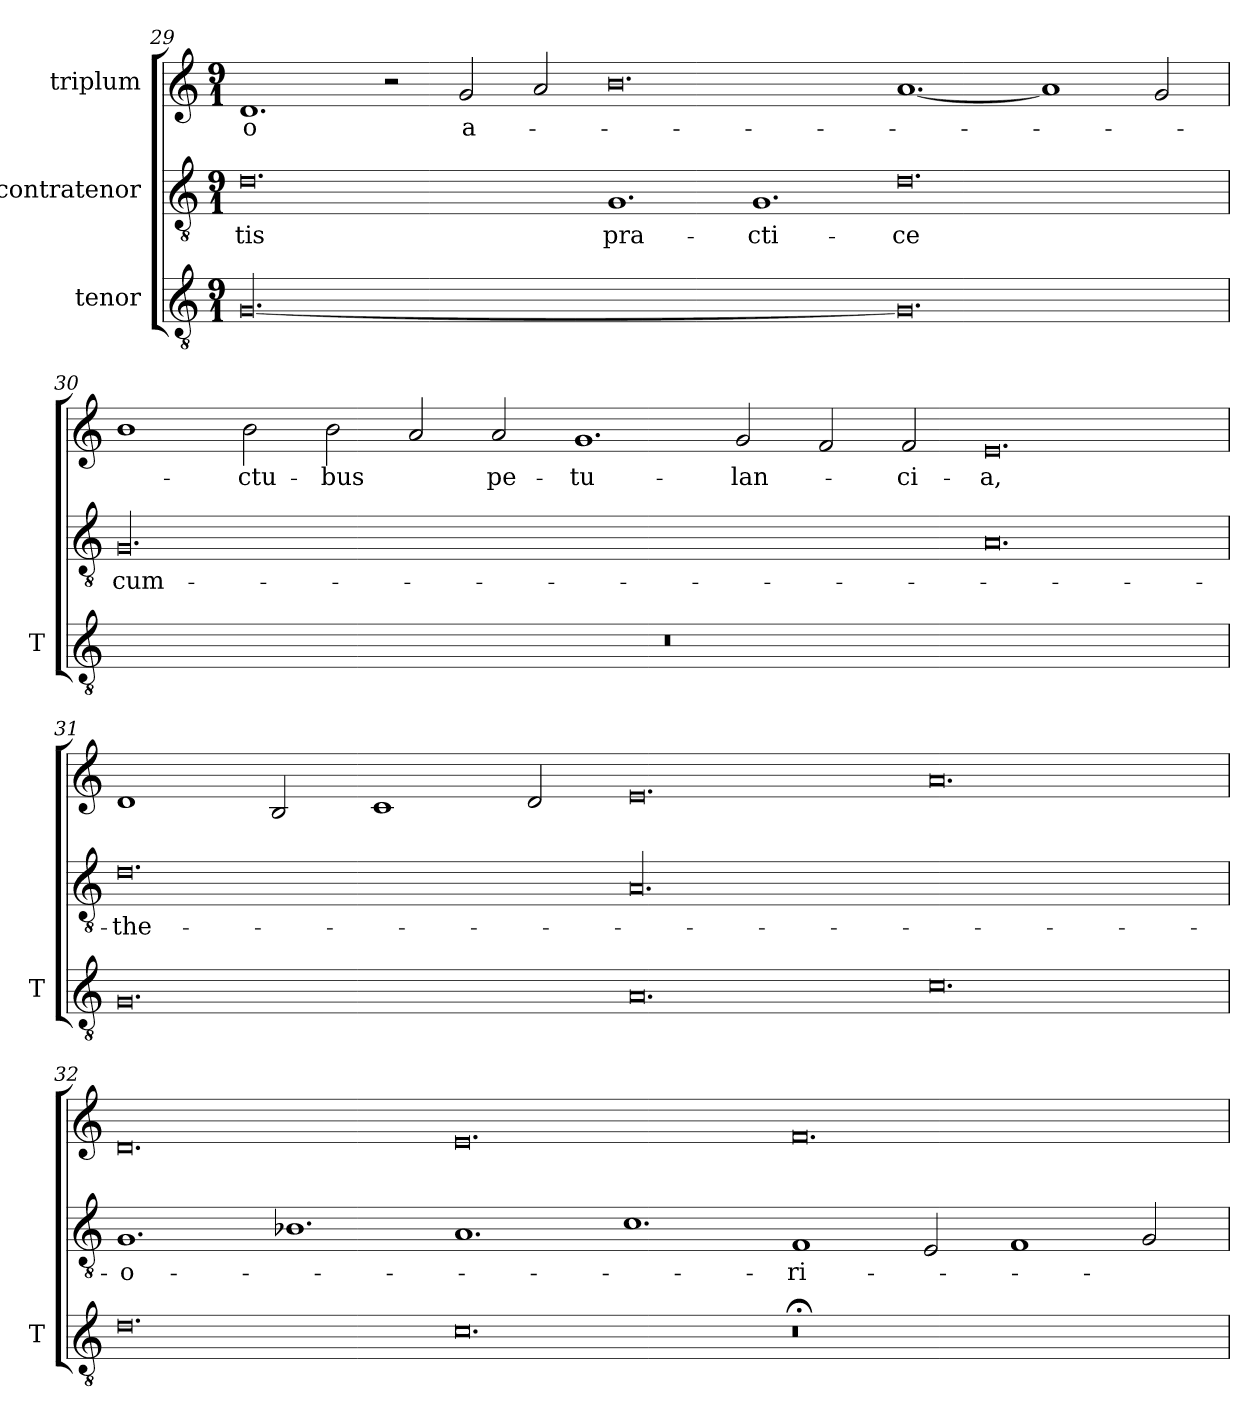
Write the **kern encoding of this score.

**kern	**kern	**text	**kern	**text
*part3	*part2	*part2	*part1	*part1
*staff3	*staff2	*staff2	*staff1	*staff1
*I"tenor	*I"contratenor	*	*I"triplum	*
*I'T	*	*	*	*
!!LO:LB:g=z
*clefGv2	*clefGv2	*	*clefG2	*
*k[]	*k[]	*	*k[]	*
*C:	*C:	*	*C:	*
*M9/1	*M9/1	*	*M9/1	*
=29	=29	=29	=29	=29
[00.G/	0.d\	-tis	1.d/	-o
.	.	.	2r	.
.	.	.	2g/	a-
.	.	.	2a/	.
.	1.G/	pra-	0.b\	.
.	1.G/	-cti-	.	.
0.G/]	0.d\	-ce	[1.a/	.
.	.	.	1a/]	.
.	.	.	2g/	.
=30	=30	=30	=30	=30
1%9r	00.G/	cum-	1b\	.
.	.	.	2b\	-ctu-
.	.	.	2b\	-bus
.	.	.	2a/	.
.	.	.	2a/	pe-
.	.	.	1.g/	-tu-
.	.	.	2g/	-lan-
.	.	.	2f/	.
.	.	.	2f/	-ci-
.	0.A/	.	0.e/	-a,
!!LO:LB:g=z
=31	=31	=31	=31	=31
0.G/	0.d\	the-	1d/	.
.	.	.	2B/	.
.	.	.	1c/	.
.	.	.	2d/	.
0.A/	00.A/	.	0.e/	.
0.c\	.	.	0.a/	.
=32	=32	=32	=32	=32
0.d\	1.G/	-o-	0.d/	.
.	1.B-X\	.	.	.
0.c\	1.A/	.	0.e/	.
.	1.c\	.	.	.
0.r;<	1F/	-ri-	0.f/	.
.	2E/	.	.	.
.	1F/	.	.	.
.	2G/	.	.	.
=	=	=	=	=
*-	*-	*-	*-	*-
